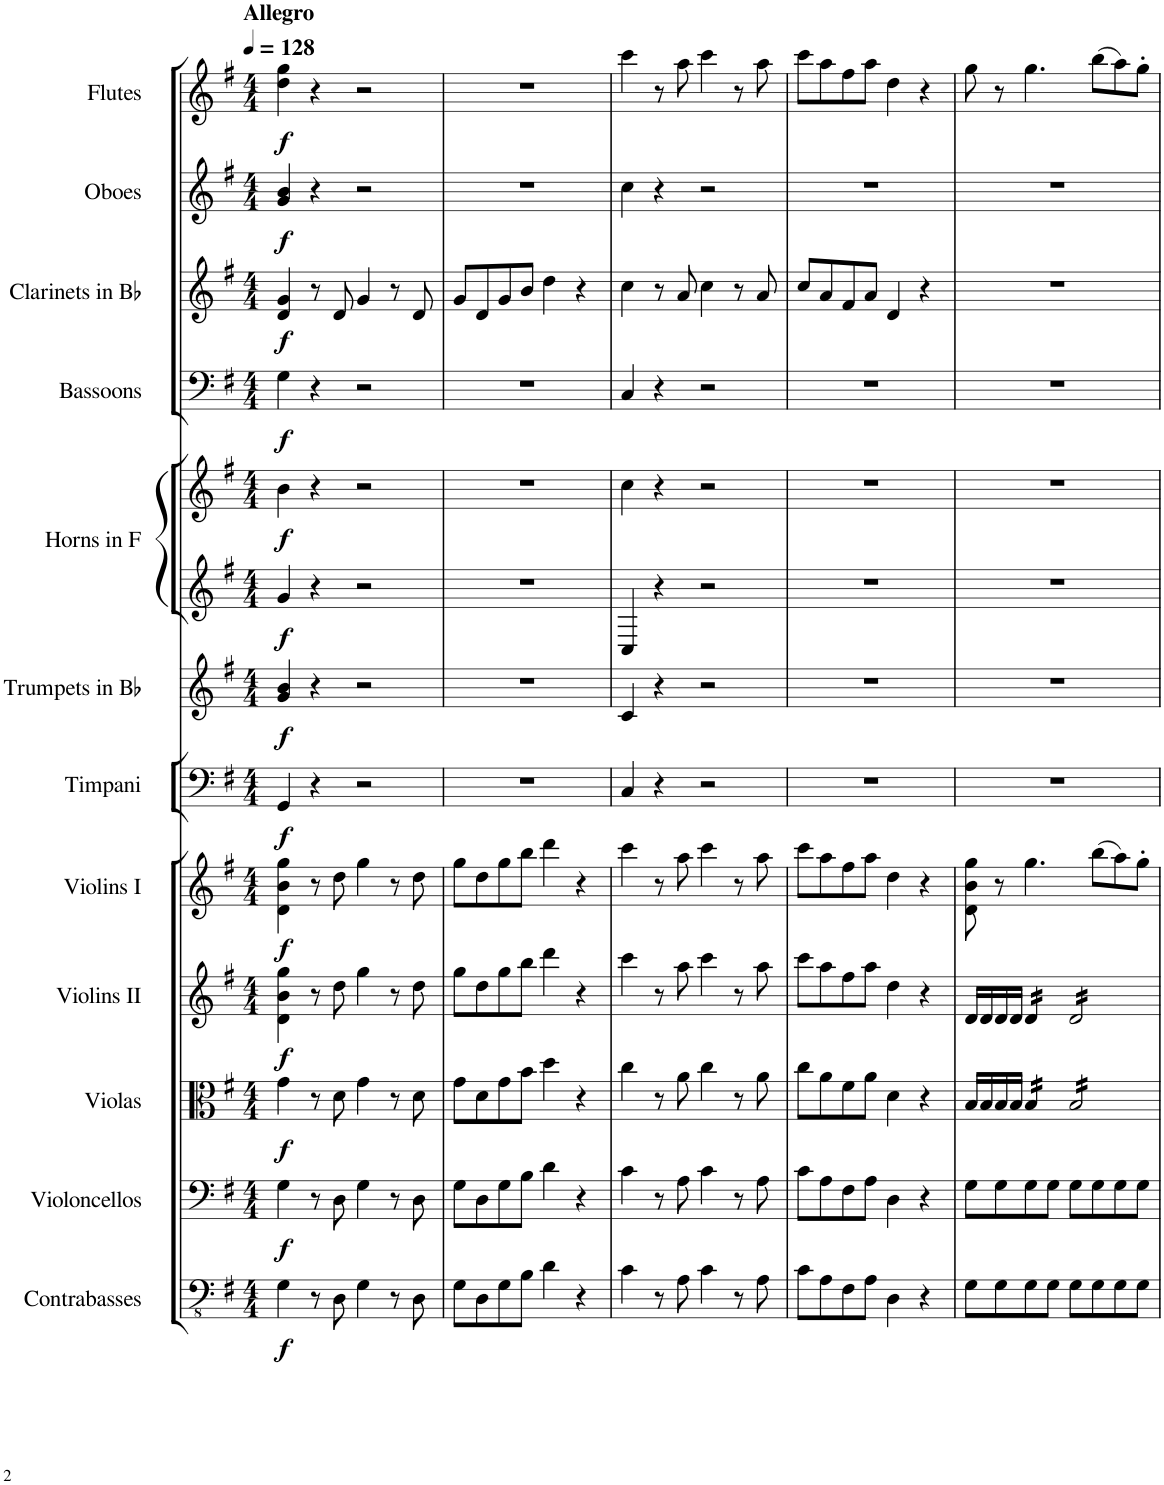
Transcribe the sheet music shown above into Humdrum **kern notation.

**kern	**dynam	**kern	**dynam	**kern	**dynam	**kern	**dynam	**kern	**dynam	**kern	**dynam	**kern	**dynam	**kern	**kern	**dynam	**kern	**dynam	**kern	**dynam	**kern	**dynam	**kern	**dynam
*part12	*part12	*part11	*part11	*part10	*part10	*part9	*part9	*part8	*part8	*part7	*part7	*part6	*part6	*part5	*part5	*part5	*part4	*part4	*part3	*part3	*part2	*part2	*part1	*part1
*staff13	*staff13	*staff12	*staff12	*staff11	*staff11	*staff10	*staff10	*staff9	*staff9	*staff8	*staff8	*staff7	*staff7	*staff6	*staff5	*staff5/6	*staff4	*staff4	*staff3	*staff3	*staff2	*staff2	*staff1	*staff1
*I"Contrabasses	*	*I"Violoncellos	*	*I"Violas	*	*I"Violins II	*	*I"Violins I	*	*I"Timpani	*	*I"Trumpets in Bb	*	*I"Horns in F	*	*	*I"Bassoons	*	*I"Clarinets in Bb	*	*I"Oboes	*	*I"Flutes	*
*I'Cb.	*	*I'Vc.	*	*I'Vla.	*	*I'Vln. II	*	*I'Vln. I	*	*I'Timp.	*	*	*	*	*	*	*I'Bsn.	*	*	*	*I'Ob.	*	*I'Fl.	*
*clefFv4	*	*clefF4	*	*clefC3	*	*clefG2	*	*clefG2	*	*clefF4	*	*clefG2	*	*clefG2	*clefG2	*	*clefF4	*	*clefG2	*	*clefG2	*	*clefG2	*
*	*	*	*	*	*	*	*	*	*	*	*	*ITrd1c2	*	*ITrd4c7	*ITrd4c7	*	*	*	*ITrd1c2	*	*	*	*	*
*k[f#]	*	*k[f#]	*	*k[f#]	*	*k[f#]	*	*k[f#]	*	*k[f#]	*	*k[f#]	*	*k[f#]	*k[f#]	*	*k[f#]	*	*k[f#]	*	*k[f#]	*	*k[f#]	*
*M4/4	*	*M4/4	*	*M4/4	*	*M4/4	*	*M4/4	*	*M4/4	*	*M4/4	*	*M4/4	*M4/4	*	*M4/4	*	*M4/4	*	*M4/4	*	*M4/4	*
*MM128	*	*MM128	*	*MM128	*	*MM128	*	*MM128	*	*MM128	*	*MM128	*	*MM128	*MM128	*	*MM128	*	*MM128	*	*MM128	*	*MM128	*
=1	=1	=1	=1	=1	=1	=1	=1	=1	=1	=1	=1	=1	=1	=1	=1	=1	=1	=1	=1	=1	=1	=1	=1	=1
!	!	!	!	!	!	!	!	!	!	!	!	!	!	!	!	!	!	!	!	!	!	!	!LO:TX:a:B:t=Allegro	!
!	!LO:DY:b	!	!LO:DY:b	!	!LO:DY:b	!	!LO:DY:b	!	!LO:DY:b	!	!LO:DY:b	!	!LO:DY:b	!	!	!LO:DY:b=2	!	!	!	!	!	!	!	!
!	!	!	!	!	!	!	!	!	!	!	!	!	!	!	!	!LO:DY:n=1:b	!	!LO:DY:b	!	!LO:DY:b	!	!LO:DY:b	!	!LO:DY:b
4GG\	f	4G\	f	4g\	f	4d\ 4b\ 4gg\	f	4d\ 4b\ 4gg\	f	4GG/	f	4g/ 4b/	f	4g/	4b\	f f	4G\	f	4d/ 4g/	f	4g/ 4b/	f	4dd\ 4gg\	f
8r	.	8r	.	8r	.	8r	.	8r	.	4r	.	4r	.	4r	4r	.	4r	.	8r	.	4r	.	4r	.
8DD\	.	8D\	.	8d\	.	8dd\	.	8dd\	.	.	.	.	.	.	.	.	.	.	8d/	.	.	.	.	.
4GG\	.	4G\	.	4g\	.	4gg\	.	4gg\	.	2r	.	2r	.	2r	2r	.	2r	.	4g/	.	2r	.	2r	.
8r	.	8r	.	8r	.	8r	.	8r	.	.	.	.	.	.	.	.	.	.	8r	.	.	.	.	.
8DD\	.	8D\	.	8d\	.	8dd\	.	8dd\	.	.	.	.	.	.	.	.	.	.	8d/	.	.	.	.	.
=2	=2	=2	=2	=2	=2	=2	=2	=2	=2	=2	=2	=2	=2	=2	=2	=2	=2	=2	=2	=2	=2	=2	=2	=2
8GG\L	.	8G\L	.	8g\L	.	8gg\L	.	8gg\L	.	1r	.	1r	.	1r	1r	.	1r	.	8g/L	.	1r	.	1r	.
8DD\	.	8D\	.	8d\	.	8dd\	.	8dd\	.	.	.	.	.	.	.	.	.	.	8d/	.	.	.	.	.
8GG\	.	8G\	.	8g\	.	8gg\	.	8gg\	.	.	.	.	.	.	.	.	.	.	8g/	.	.	.	.	.
8BB\J	.	8B\J	.	8b\J	.	8bb\J	.	8bb\J	.	.	.	.	.	.	.	.	.	.	8b/J	.	.	.	.	.
4D\	.	4d\	.	4dd\	.	4ddd\	.	4ddd\	.	.	.	.	.	.	.	.	.	.	4dd\	.	.	.	.	.
4r	.	4r	.	4r	.	4r	.	4r	.	.	.	.	.	.	.	.	.	.	4r	.	.	.	.	.
=3	=3	=3	=3	=3	=3	=3	=3	=3	=3	=3	=3	=3	=3	=3	=3	=3	=3	=3	=3	=3	=3	=3	=3	=3
4C\	.	4c\	.	4cc\	.	4ccc\	.	4ccc\	.	4C/	.	4c/	.	4C/	4cc\	.	4C/	.	4cc\	.	4cc\	.	4ccc\	.
8r	.	8r	.	8r	.	8r	.	8r	.	4r	.	4r	.	4r	4r	.	4r	.	8r	.	4r	.	8r	.
8AA\	.	8A\	.	8a\	.	8aa\	.	8aa\	.	.	.	.	.	.	.	.	.	.	8a/	.	.	.	8aa\	.
4C\	.	4c\	.	4cc\	.	4ccc\	.	4ccc\	.	2r	.	2r	.	2r	2r	.	2r	.	4cc\	.	2r	.	4ccc\	.
8r	.	8r	.	8r	.	8r	.	8r	.	.	.	.	.	.	.	.	.	.	8r	.	.	.	8r	.
8AA\	.	8A\	.	8a\	.	8aa\	.	8aa\	.	.	.	.	.	.	.	.	.	.	8a/	.	.	.	8aa\	.
=4	=4	=4	=4	=4	=4	=4	=4	=4	=4	=4	=4	=4	=4	=4	=4	=4	=4	=4	=4	=4	=4	=4	=4	=4
8C\L	.	8c\L	.	8cc\L	.	8ccc\L	.	8ccc\L	.	1r	.	1r	.	1r	1r	.	1r	.	8cc/L	.	1r	.	8ccc\L	.
8AA\	.	8A\	.	8a\	.	8aa\	.	8aa\	.	.	.	.	.	.	.	.	.	.	8a/	.	.	.	8aa\	.
8FF#\	.	8F#\	.	8f#\	.	8ff#\	.	8ff#\	.	.	.	.	.	.	.	.	.	.	8f#/	.	.	.	8ff#\	.
8AA\J	.	8A\J	.	8a\J	.	8aa\J	.	8aa\J	.	.	.	.	.	.	.	.	.	.	8a/J	.	.	.	8aa\J	.
4DD\	.	4D\	.	4d\	.	4dd\	.	4dd\	.	.	.	.	.	.	.	.	.	.	4d/	.	.	.	4dd\	.
4r	.	4r	.	4r	.	4r	.	4r	.	.	.	.	.	.	.	.	.	.	4r	.	.	.	4r	.
=5	=5	=5	=5	=5	=5	=5	=5	=5	=5	=5	=5	=5	=5	=5	=5	=5	=5	=5	=5	=5	=5	=5	=5	=5
8GG\L	.	8G\L	.	16B/LL	.	16d/LL	.	8d\ 8b\ 8gg\	.	1r	.	1r	.	1r	1r	.	1r	.	1r	.	1r	.	8gg\	.
.	.	.	.	16B/	.	16d/	.	.	.	.	.	.	.	.	.	.	.	.	.	.	.	.	.	.
8GG\	.	8G\	.	16B/	.	16d/	.	8r	.	.	.	.	.	.	.	.	.	.	.	.	.	.	8r	.
.	.	.	.	16B/JJ	.	16d/JJ	.	.	.	.	.	.	.	.	.	.	.	.	.	.	.	.	.	.
*	*	*	*	*tremolo	*	*	*	*	*	*	*	*	*	*	*	*	*	*	*	*	*	*	*	*
*	*	*	*	*	*	*tremolo	*	*	*	*	*	*	*	*	*	*	*	*	*	*	*	*	*	*
8GG\	.	8G\	.	16B/LL	.	16d/LL	.	4.gg\	.	.	.	.	.	.	.	.	.	.	.	.	.	.	4.gg\	.
.	.	.	.	16B/	.	16d/	.	.	.	.	.	.	.	.	.	.	.	.	.	.	.	.	.	.
8GG\J	.	8G\J	.	16B/	.	16d/	.	.	.	.	.	.	.	.	.	.	.	.	.	.	.	.	.	.
.	.	.	.	16B/JJ	.	16d/JJ	.	.	.	.	.	.	.	.	.	.	.	.	.	.	.	.	.	.
8GG\L	.	8G\L	.	16B/LL	.	16d/LL	.	.	.	.	.	.	.	.	.	.	.	.	.	.	.	.	.	.
.	.	.	.	16B/	.	16d/	.	.	.	.	.	.	.	.	.	.	.	.	.	.	.	.	.	.
8GG\	.	8G\	.	16B/	.	16d/	.	(8bb\L	.	.	.	.	.	.	.	.	.	.	.	.	.	.	(8bb\L	.
.	.	.	.	16B/	.	16d/	.	.	.	.	.	.	.	.	.	.	.	.	.	.	.	.	.	.
8GG\	.	8G\	.	16B/	.	16d/	.	8aa\)	.	.	.	.	.	.	.	.	.	.	.	.	.	.	8aa\)	.
.	.	.	.	16B/	.	16d/	.	.	.	.	.	.	.	.	.	.	.	.	.	.	.	.	.	.
8GG\J	.	8G\J	.	16B/	.	16d/	.	8gg'\J	.	.	.	.	.	.	.	.	.	.	.	.	.	.	8gg'\J	.
.	.	.	.	16B/JJ	.	16d/JJ	.	.	.	.	.	.	.	.	.	.	.	.	.	.	.	.	.	.
*	*	*	*	*	*	*Xtremolo	*	*	*	*	*	*	*	*	*	*	*	*	*	*	*	*	*	*
*	*	*	*	*Xtremolo	*	*	*	*	*	*	*	*	*	*	*	*	*	*	*	*	*	*	*	*
=	=	=	=	=	=	=	=	=	=	=	=	=	=	=	=	=	=	=	=	=	=	=	=	=
*-	*-	*-	*-	*-	*-	*-	*-	*-	*-	*-	*-	*-	*-	*-	*-	*-	*-	*-	*-	*-	*-	*-	*-	*-
